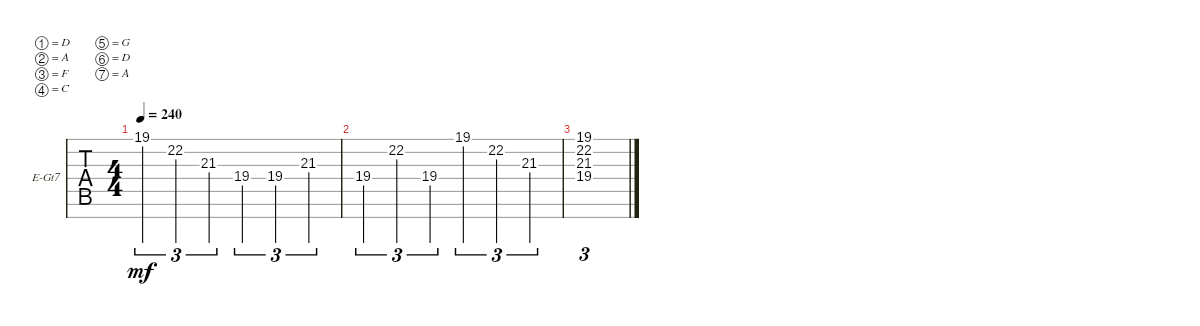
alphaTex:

\defaultSystemsLayout 4
\bracketExtendMode groupsimilarinstruments
\firstSystemTrackNameOrientation horizontal
\otherSystemsTrackNameOrientation horizontal
\track ("clean2" "E-Gt7") {instrument electricguitarclean}
\staff {tabs}
\tuning (D4 A3 F3 C3 G2 D2 A1)
\ts (4 4)
\tempo 240
\clef g2
\scale
0.333333
\ks c
19.1.4{tu (3 2) dy mf} 22.2.4{tu (3 2)} 21.3.4{tu (3 2)} 19.4.4{tu (3 2)} 19.4.4{tu (3 2)} 21.3.4{tu (3 2)} |
\scale
0.333333 19.4.4{tu (3 2)} 22.2.4{tu (3 2)} 19.4.4{tu (3 2)} 19.1.4{tu (3 2)} 22.2.4{tu (3 2)} 21.3.4{tu (3 2)} |
\scale
0.333333 (19.1 22.2 21.3 19.4).1{tu (3 2)} |
|
|
|
|
|
\scale
0.333333 |
\scale
0.333333 |
\scale
0.333333 |
\scale
0.333333 |
\scale
0.333333 |
\scale
0.333333 |
\scale
0.333333 |
\scale
0.333333
